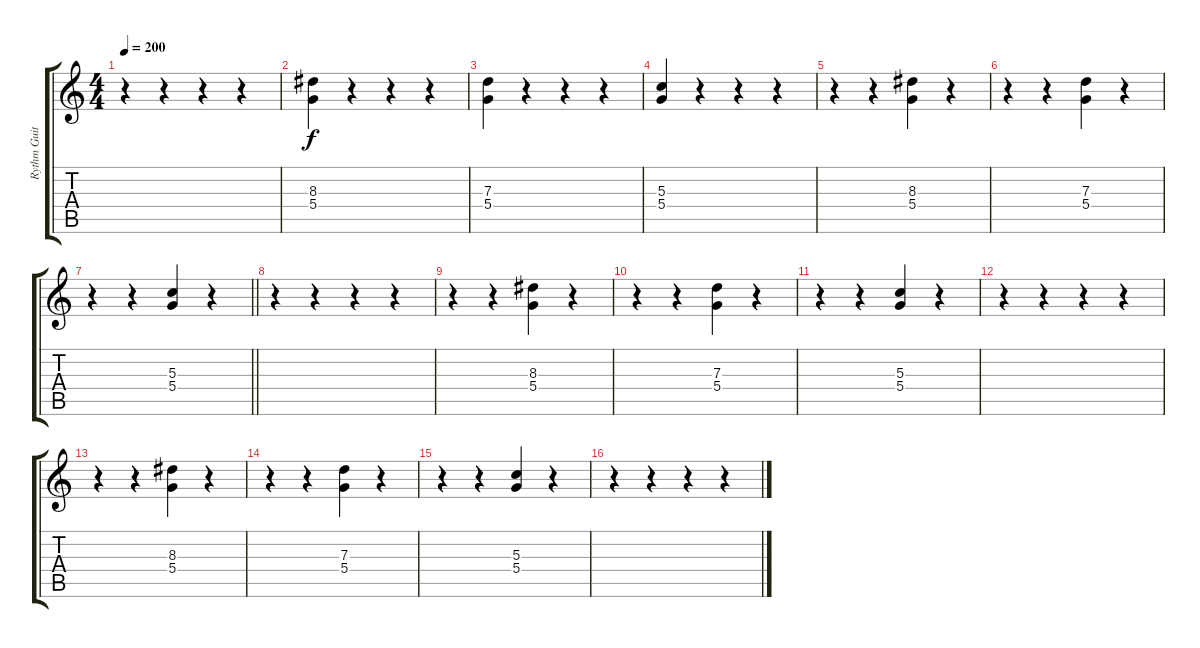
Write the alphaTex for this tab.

\track ("Rythm Guitar" "Rythm Guit") {instrument electricguitarclean}
\staff {score tabs}
\tuning (E4 B3 G3 D3 A2 E2) {hide}
\ts (4 4)
\tempo 200
\clef g2
\ks c
r.4{dy f} r.4 r.4 r.4 |
(8.3 5.4).4 r.4 r.4 r.4 |
(7.3 5.4).4 r.4 r.4 r.4 |
(5.3 5.4).4 r.4 r.4 r.4 |
r.4 r.4 (8.3 5.4).4 r.4 |
r.4 r.4 (7.3 5.4).4 r.4 |
\barLineRight lightlight
r.4 r.4 (5.3 5.4).4 r.4 |
r.4 r.4 r.4 r.4 |
r.4 r.4 (8.3 5.4).4 r.4 |
r.4 r.4 (7.3 5.4).4 r.4 |
r.4 r.4 (5.3 5.4).4 r.4 |
r.4 r.4 r.4 r.4 |
r.4 r.4 (8.3 5.4).4 r.4 |
r.4 r.4 (7.3 5.4).4 r.4 |
r.4 r.4 (5.3 5.4).4 r.4 |
r.4 r.4 r.4 r.4
